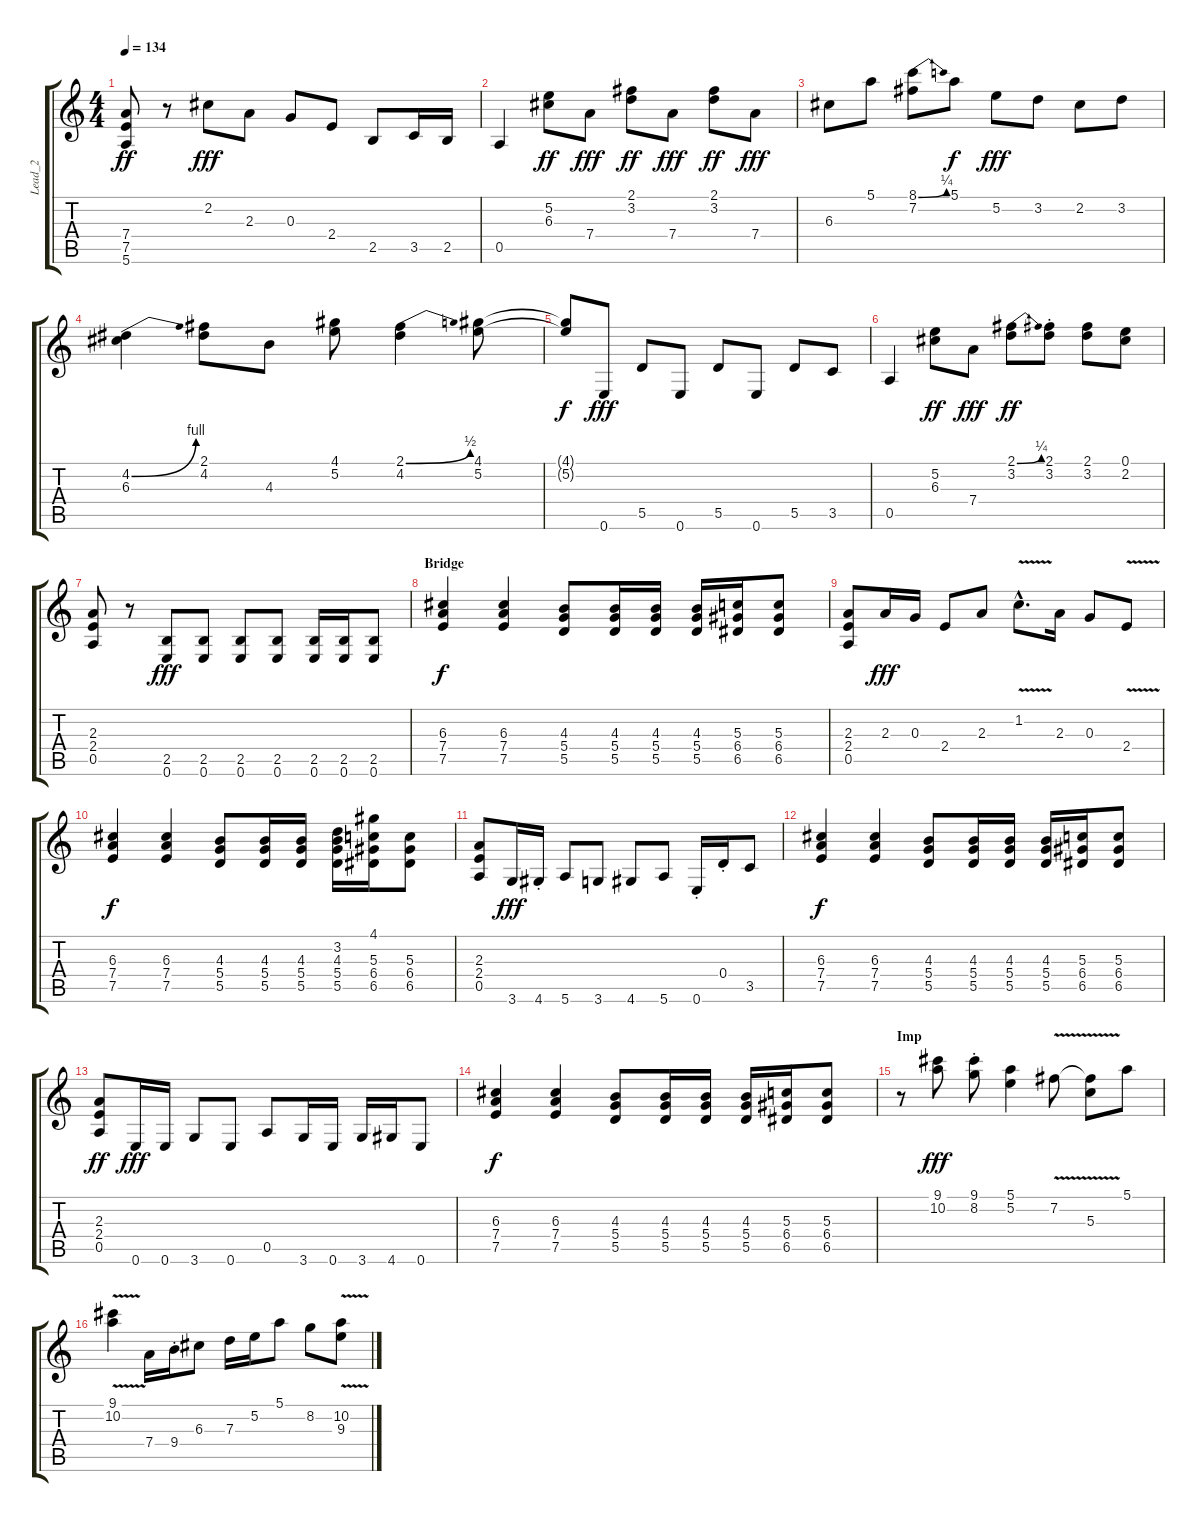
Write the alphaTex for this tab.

\track ("Lead_2" "Lead_2") {instrument electricguitarclean}
\staff {score tabs}
\tuning (E4 B3 G3 D3 A2 E2) {hide}
\ts (4 4)
\tempo 134
\clef g2
\ks c
(7.4 7.5 5.6).8{dy ff} r.8{instrument electricguitarclean} 2.2.8{dy fff} 2.3.8 0.3.8 2.4.8 2.5.8 3.5.16 2.5.16 |
0.5.4 (5.2 6.3).8{dy ff} 7.4.8{dy fff} (2.1 3.2).8{dy ff} 7.4.8{dy fff} (2.1 3.2).8{dy ff} 7.4.8{dy fff} |
6.3.8 5.1.8{instrument electricguitarjazz} (8.1{be (bend 0 0 60 1)} 7.2).8 5.1.8{dy f} 5.2.8{dy fff} 3.2.8 2.2.8 3.2.8 |
(4.2{be (bend 0 0 60 4)} 6.3).4 (2.1 4.2).8 4.3.8 (4.1 5.2).8 (2.1{be (bend 0 0 60 2)} 4.2).4 (4.1 5.2).8 |
(4.1{t} 5.2{t}).8{dy f} 0.6.8{dy fff volume 16 instrument electricguitarclean} 5.5.8 0.6.8 5.5.8 0.6.8 5.5.8 3.5.8 |
0.5.4 (5.2 6.3).8{dy ff} 7.4.8{dy fff} (2.1{be (bend 0 0 60 1)} 3.2).8{dy ff} (2.1{st} 3.2{st}).8 (2.1 3.2).8 (0.1 2.2).8 |
(2.3 2.4 0.5).8 r.8 (2.5 0.6).8{dy fff} (2.5 0.6).8 (2.5 0.6).8 (2.5 0.6).8 (2.5 0.6).16 (2.5 0.6).16 (2.5 0.6).8 |
\section ("" "Bridge")
(6.3 7.4 7.5).4{dy f} (6.3 7.4 7.5).4 (4.3 5.4 5.5).8 (4.3 5.4 5.5).16 (4.3 5.4 5.5).16 (4.3 5.4 5.5).16 (5.3 6.4 6.5).16 (5.3 6.4 6.5).8 |
(2.3 2.4 0.5).8 2.3.16{dy fff instrument electricguitarmuted} 0.3.16 2.4.8 2.3.8 1.2{v hac}.8{d} 2.3.16 0.3.8 2.4{v}.8 |
(6.3 7.4 7.5).4{dy f instrument electricguitarclean} (6.3 7.4 7.5).4 (4.3 5.4 5.5).8 (4.3 5.4 5.5).16 (4.3 5.4 5.5).16 (3.2 4.3 5.4 5.5).16 (4.1 5.3 6.4 6.5).16 (5.3 6.4 6.5).8 |
(2.3 2.4 0.5).8 3.6.16{dy fff instrument electricbasspick} 4.6{st}.16 5.6.8 3.6.8 4.6.8 5.6.8 0.6{st}.16 0.4{st}.16 3.5.8 |
(6.3 7.4 7.5).4{dy f instrument electricguitarclean} (6.3 7.4 7.5).4 (4.3 5.4 5.5).8 (4.3 5.4 5.5).16 (4.3 5.4 5.5).16 (4.3 5.4 5.5).16 (5.3 6.4 6.5).16 (5.3 6.4 6.5).8 |
(2.3 2.4 0.5).8{dy ff} 0.6.16{dy fff} 0.6.16 3.6.8 0.6.8 0.5.8 3.6.16 0.6.16 3.6.16 4.6.16 0.6.8 |
(6.3 7.4 7.5).4{dy f} (6.3 7.4 7.5).4 (4.3 5.4 5.5).8 (4.3 5.4 5.5).16 (4.3 5.4 5.5).16 (4.3 5.4 5.5).16 (5.3 6.4 6.5).16 (5.3 6.4 6.5).8 |
\section ("" "Imp")
r.8{volume 16 instrument electricbassfinger} (9.1 10.2).8{dy fff} (9.1{st} 8.2{st}).8 (5.1 5.2).4 7.2{v}.8 (7.2{t} 5.3).8 5.1.8 |
(9.1{v} 10.2).4 7.4.16 9.4{st}.16 6.3.8 7.3.16 5.2.16 5.1.8 8.2.8 (10.2 9.3{v}).8
